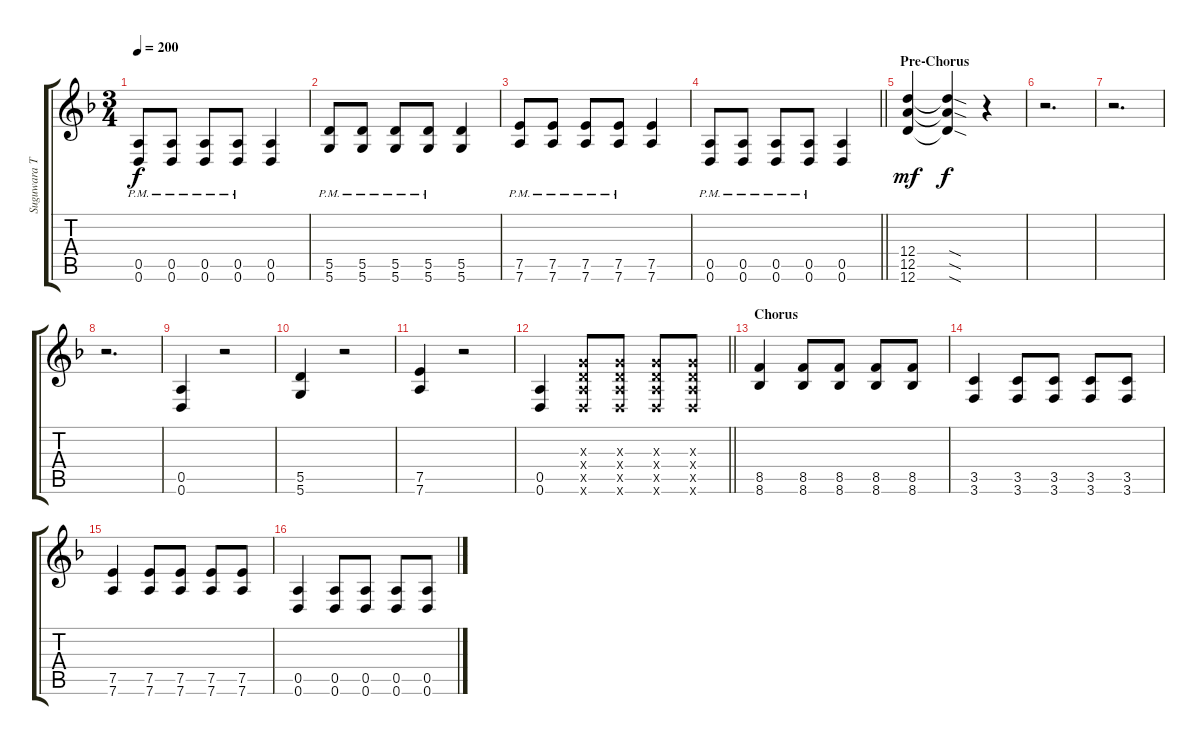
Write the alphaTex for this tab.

\track ("Suguwara Takuro" "Suguwara T") {instrument overdrivenguitar}
\staff {score tabs}
\tuning (E4 B3 G3 D3 A2 D2) {hide}
\ts (3 4)
\tempo 200
\clef g2
\ks dminor
(0.5{pm} 0.6{pm}).8{dy f} (0.5{pm} 0.6{pm}).8 (0.5{pm} 0.6{pm}).8 (0.5{pm} 0.6{pm}).8 (0.5 0.6).4 |
(5.5{pm} 5.6{pm}).8 (5.5{pm} 5.6{pm}).8 (5.5{pm} 5.6{pm}).8 (5.5{pm} 5.6{pm}).8 (5.5 5.6).4 |
(7.5{pm} 7.6{pm}).8 (7.5{pm} 7.6{pm}).8 (7.5{pm} 7.6{pm}).8 (7.5{pm} 7.6{pm}).8 (7.5 7.6).4 |
\barLineRight lightlight
(0.5{pm} 0.6{pm}).8 (0.5{pm} 0.6{pm}).8 (0.5{pm} 0.6{pm}).8 (0.5{pm} 0.6{pm}).8 (0.5 0.6).4 |
\section ("" "Pre-Chorus")
(12.4 12.5 12.6).4{dy mf} (12.4{sod t} 12.5{sod t} 12.6{sod t}).4{dy f} r.4 |
r.2{d} |
r.2{d} |
r.2{d} |
(0.5 0.6).4 r.2 |
(5.5 5.6).4 r.2 |
(7.5 7.6).4 r.2 |
\barLineRight lightlight
(0.5 0.6).4 (0.3{x} 0.4{x} 0.5{x} 0.6{x}).8 (0.3{x} 0.4{x} 0.5{x} 0.6{x}).8 (0.3{x} 0.4{x} 0.5{x} 0.6{x}).8 (0.3{x} 0.4{x} 0.5{x} 0.6{x}).8 |
\section ("" "Chorus")
(8.5 8.6).4 (8.5 8.6).8 (8.5 8.6).8 (8.5 8.6).8 (8.5 8.6).8 |
(3.5 3.6).4 (3.5 3.6).8 (3.5 3.6).8 (3.5 3.6).8 (3.5 3.6).8 |
(7.5 7.6).4 (7.5 7.6).8 (7.5 7.6).8 (7.5 7.6).8 (7.5 7.6).8 |
(0.5 0.6).4 (0.5 0.6).8 (0.5 0.6).8 (0.5 0.6).8 (0.5 0.6).8
